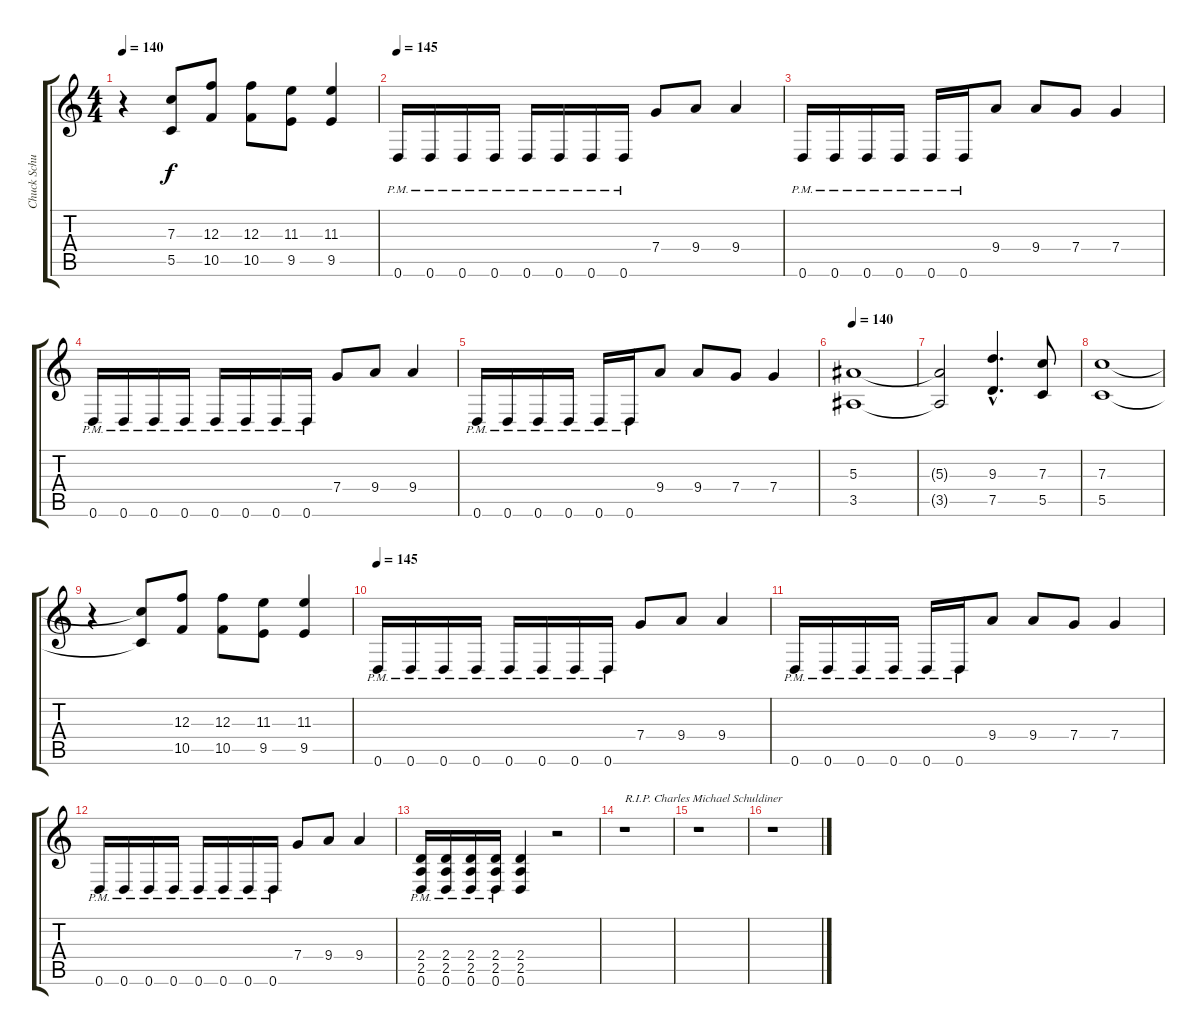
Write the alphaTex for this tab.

\track ("Chuck Schuldiner Rhytmn" "Chuck Schu") {instrument distortionguitar}
\staff {score tabs}
\tuning (D4 A3 F3 C3 G2 D2) {hide}
\ts (4 4)
\tempo 140
\clef g2
\ks c
r.4{dy f} (7.3{t} 5.5{t}).8 (12.3 10.5).8 (12.3 10.5).8 (11.3 9.5).8 (11.3 9.5).4 |
\tempo 145
0.6{pm}.16 0.6{pm}.16 0.6{pm}.16 0.6{pm}.16 0.6{pm}.16 0.6{pm}.16 0.6{pm}.16 0.6{pm}.16 7.4.8 9.4.8 9.4.4 |
0.6{pm}.16 0.6{pm}.16 0.6{pm}.16 0.6{pm}.16 0.6{pm}.16 0.6{pm}.16 9.4.8 9.4.8 7.4.8 7.4.4 |
0.6{pm}.16 0.6{pm}.16 0.6{pm}.16 0.6{pm}.16 0.6{pm}.16 0.6{pm}.16 0.6{pm}.16 0.6{pm}.16 7.4.8 9.4.8 9.4.4 |
0.6{pm}.16 0.6{pm}.16 0.6{pm}.16 0.6{pm}.16 0.6{pm}.16 0.6{pm}.16 9.4.8 9.4.8 7.4.8 7.4.4 |
\tempo 140
(5.3 3.5).1 |
(5.3{t} 3.5{t}).2 (9.3{hac} 7.5{hac}).4{d} (7.3 5.5).8 |
(7.3 5.5).1 |
r.4 (7.3{t} 5.5{t}).8 (12.3 10.5).8 (12.3 10.5).8 (11.3 9.5).8 (11.3 9.5).4 |
\tempo 145
0.6{pm}.16 0.6{pm}.16 0.6{pm}.16 0.6{pm}.16 0.6{pm}.16 0.6{pm}.16 0.6{pm}.16 0.6{pm}.16 7.4.8 9.4.8 9.4.4 |
0.6{pm}.16 0.6{pm}.16 0.6{pm}.16 0.6{pm}.16 0.6{pm}.16 0.6{pm}.16 9.4.8 9.4.8 7.4.8 7.4.4 |
0.6{pm}.16 0.6{pm}.16 0.6{pm}.16 0.6{pm}.16 0.6{pm}.16 0.6{pm}.16 0.6{pm}.16 0.6{pm}.16 7.4.8 9.4.8 9.4.4 |
(2.4{pm} 2.5{pm} 0.6{pm}).16 (2.4{pm} 2.5{pm} 0.6{pm}).16 (2.4{pm} 2.5{pm} 0.6{pm}).16 (2.4{pm} 2.5{pm} 0.6{pm}).16 (2.4 2.5 0.6).4 r.2 |
r.1{txt "R.I.P. Charles Michael Schuldiner"} |
r.1 |
r.1
